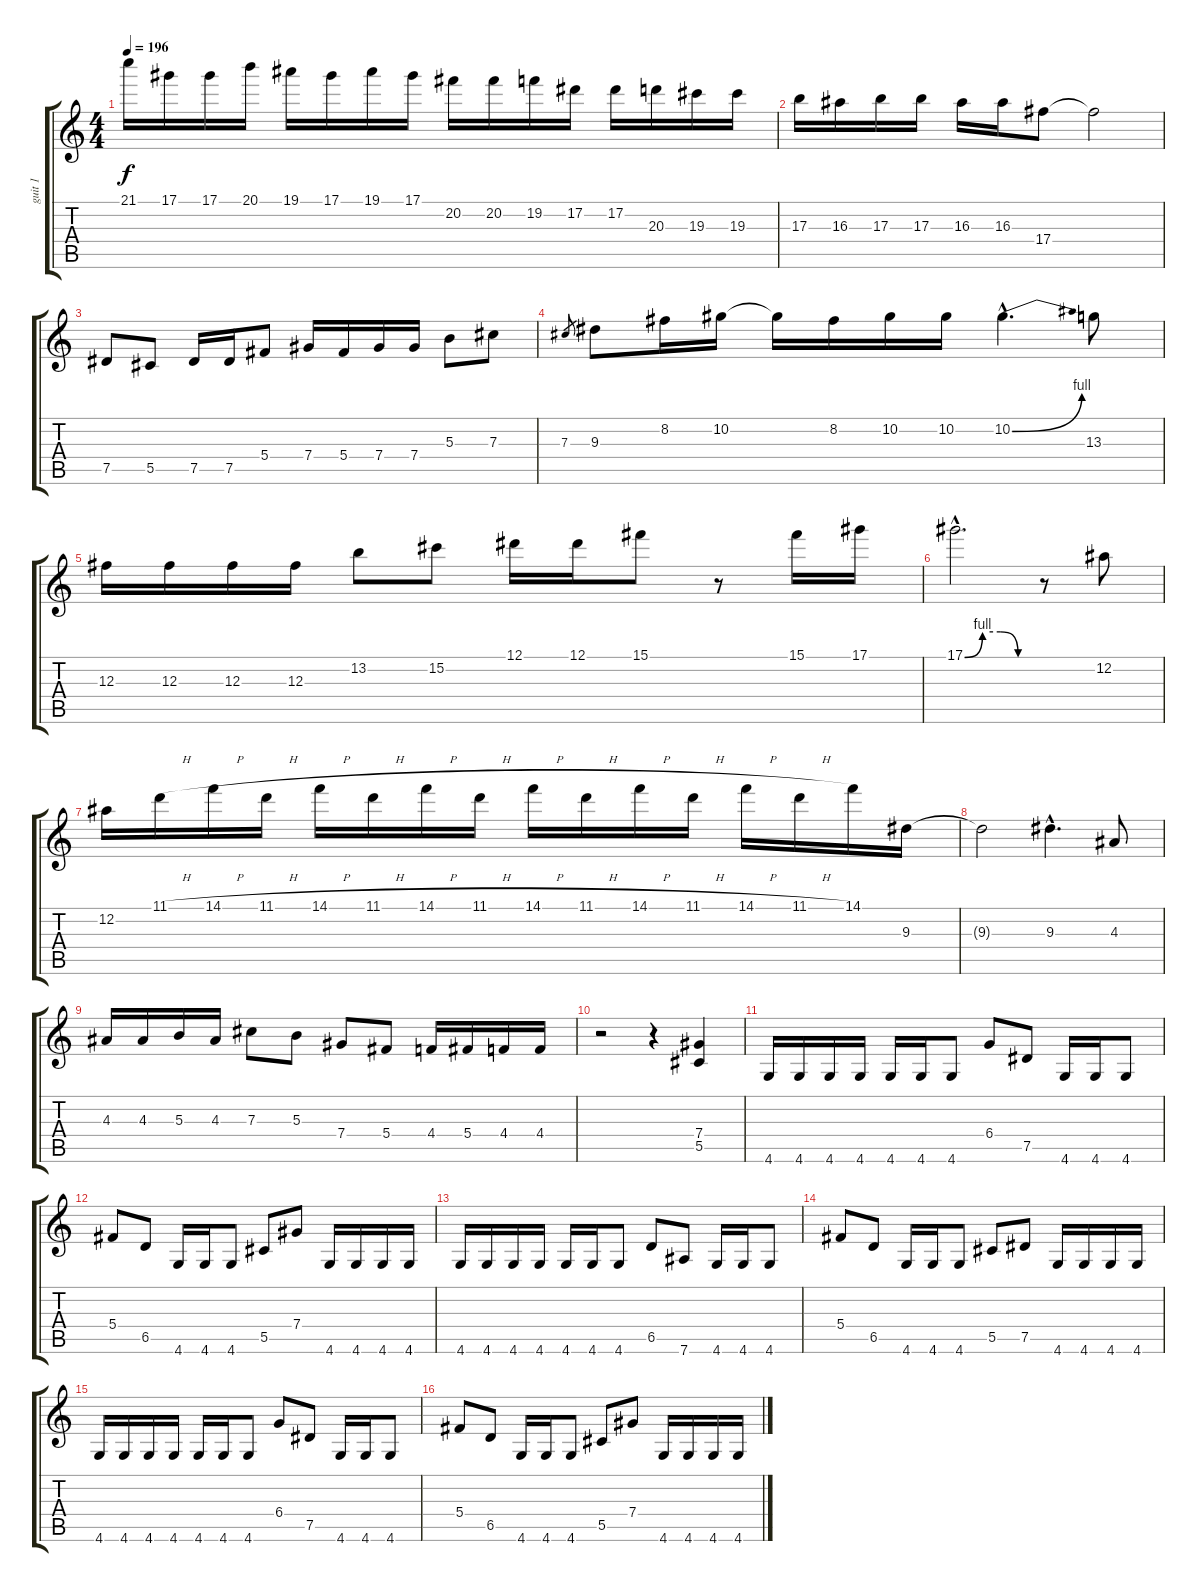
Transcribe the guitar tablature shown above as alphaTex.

\track ("guit 1" "guit 1") {instrument distortionguitar}
\staff {score tabs}
\tuning (Eb4 Bb3 Gb3 Db3 Ab2 Eb2) {hide}
\ts (4 4)
\tempo 196
\clef g2
\ks c
21.1.16{dy f} 17.1.16 17.1.16 20.1.16 19.1.16 17.1.16 19.1.16 17.1.16 20.2.16 20.2.16 19.2.16 17.2.16 17.2.16 20.3.16 19.3.16 19.3.16 |
17.3.16 16.3.16 17.3.16 17.3.16 16.3.16 16.3.16 17.4.8 17.4{t}.2 |
7.5.8 5.5.8 7.5.16 7.5.16 5.4.8 7.4.16 5.4.16 7.4.16 7.4.16 5.3.8 7.3.8 |
7.3.8{gr} 9.3.8 8.2.16 10.2.16 10.2{t}.16 8.2.16 10.2.16 10.2.16 10.2{be (bend 0 0 60 4) hac}.4{d} 13.3.8 |
12.3.16 12.3.16 12.3.16 12.3.16 13.2.8 15.2.8 12.1.16 12.1.16 15.1.8 r.8 15.1.16 17.1.16 |
17.1{be (custom 0 0 15 4 30 4 45 0 60 0) hac}.2{d} r.8 12.2.8 |
12.2.16 11.1{h}.16 14.1{h}.16 11.1{h}.16 14.1{h}.16 11.1{h}.16 14.1{h}.16 11.1{h}.16 14.1{h}.16 11.1{h}.16 14.1{h}.16 11.1{h}.16 14.1{h}.16 11.1{h}.16 14.1.16 9.3.16 |
9.3{t}.2 9.3{hac}.4{d} 4.3.8 |
4.3.16 4.3.16 5.3.16 4.3.16 7.3.8 5.3.8 7.4.8 5.4.8 4.4.16 5.4.16 4.4.16 4.4.16 |
r.2 r.4 (7.4 5.5).4 |
4.6.16 4.6.16 4.6.16 4.6.16 4.6.16 4.6.16 4.6.8 6.4.8 7.5.8 4.6.16 4.6.16 4.6.8 |
5.4.8 6.5.8 4.6.16 4.6.16 4.6.8 5.5.8 7.4.8 4.6.16 4.6.16 4.6.16 4.6.16 |
4.6.16 4.6.16 4.6.16 4.6.16 4.6.16 4.6.16 4.6.8 6.5.8 7.6.8 4.6.16 4.6.16 4.6.8 |
5.4.8 6.5.8 4.6.16 4.6.16 4.6.8 5.5.8 7.5.8 4.6.16 4.6.16 4.6.16 4.6.16 |
4.6.16 4.6.16 4.6.16 4.6.16 4.6.16 4.6.16 4.6.8 6.4.8 7.5.8 4.6.16 4.6.16 4.6.8 |
5.4.8 6.5.8 4.6.16 4.6.16 4.6.8 5.5.8 7.4.8 4.6.16 4.6.16 4.6.16 4.6.16
